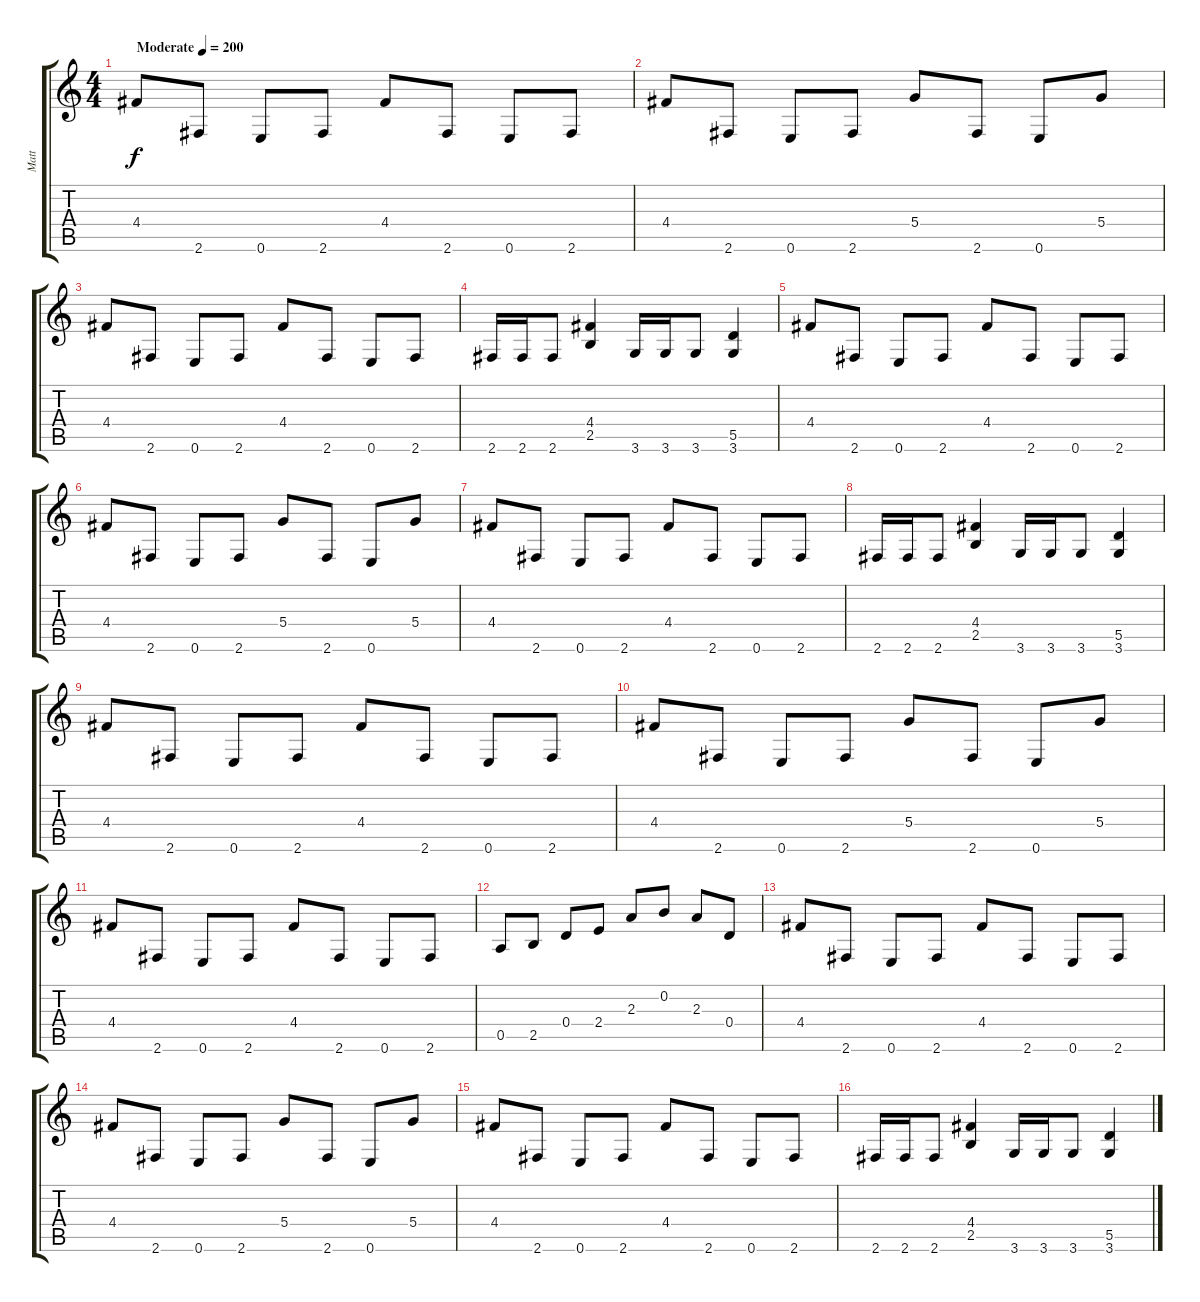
\track ("Matt" "Matt") {instrument distortionguitar}
\staff {score tabs}
\tuning (E4 B3 G3 D3 A2 E2) {hide}
\ts (4 4)
\tempo (200 "Moderate")
\clef g2
\ks c
4.4.8{dy f instrument distortionguitar} 2.6.8 0.6.8 2.6.8 4.4.8 2.6.8 0.6.8 2.6.8 |
4.4.8 2.6.8 0.6.8 2.6.8 5.4.8 2.6.8 0.6.8 5.4.8 |
4.4.8 2.6.8 0.6.8 2.6.8 4.4.8 2.6.8 0.6.8 2.6.8 |
2.6.16 2.6.16 2.6.8 (4.4 2.5).4 3.6.16 3.6.16 3.6.8 (5.5 3.6).4 |
4.4.8 2.6.8 0.6.8 2.6.8 4.4.8 2.6.8 0.6.8 2.6.8 |
4.4.8 2.6.8 0.6.8 2.6.8 5.4.8 2.6.8 0.6.8 5.4.8 |
4.4.8 2.6.8 0.6.8 2.6.8 4.4.8 2.6.8 0.6.8 2.6.8 |
2.6.16 2.6.16 2.6.8 (4.4 2.5).4 3.6.16 3.6.16 3.6.8 (5.5 3.6).4 |
4.4.8 2.6.8 0.6.8 2.6.8 4.4.8 2.6.8 0.6.8 2.6.8 |
4.4.8 2.6.8 0.6.8 2.6.8 5.4.8 2.6.8 0.6.8 5.4.8 |
4.4.8 2.6.8 0.6.8 2.6.8 4.4.8 2.6.8 0.6.8 2.6.8 |
0.5.8 2.5.8 0.4.8 2.4.8 2.3.8 0.2.8 2.3.8 0.4.8 |
4.4.8 2.6.8 0.6.8 2.6.8 4.4.8 2.6.8 0.6.8 2.6.8 |
4.4.8 2.6.8 0.6.8 2.6.8 5.4.8 2.6.8 0.6.8 5.4.8 |
4.4.8 2.6.8 0.6.8 2.6.8 4.4.8 2.6.8 0.6.8 2.6.8 |
2.6.16 2.6.16 2.6.8 (4.4 2.5).4 3.6.16 3.6.16 3.6.8 (5.5 3.6).4
